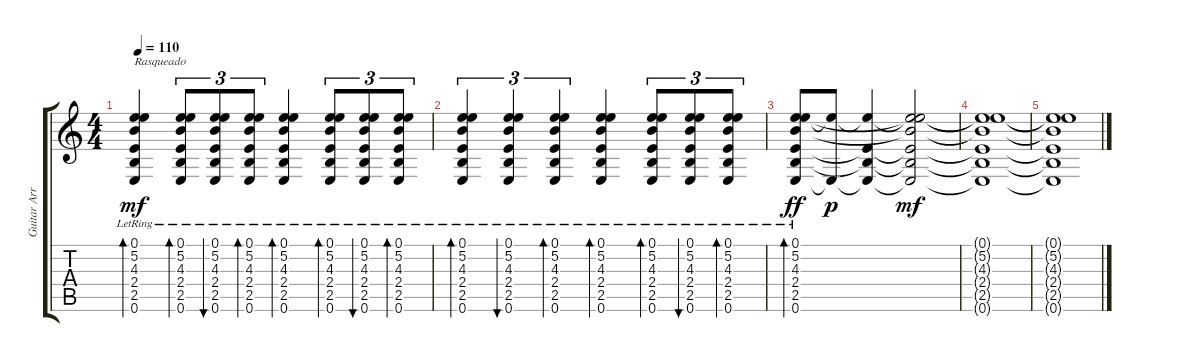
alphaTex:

\track ("Guitar Arrangement Track" "Guitar Arr") {instrument acousticguitarsteel}
\staff {score tabs}
\tuning (E4 B3 G3 D3 A2 E2) {hide}
\ts (4 4)
\tempo 110
\clef g2
\ks c
(0.1{lr} 5.2{lr} 4.3{lr} 2.4{lr} 2.5{lr} 0.6{lr}).4{bd 60 txt "Rasqueado" dy mf} (0.1{lr} 5.2{lr} 4.3{lr} 2.4{lr} 2.5{lr} 0.6{lr}).8{tu (3 2) bd 30} (0.1{lr} 5.2{lr} 4.3{lr} 2.4{lr} 2.5{lr} 0.6{lr}).8{tu (3 2) bu 30} (0.1{lr} 5.2{lr} 4.3{lr} 2.4{lr} 2.5{lr} 0.6{lr}).8{tu (3 2) bd 30} (0.1{lr} 5.2{lr} 4.3{lr} 2.4{lr} 2.5{lr} 0.6{lr}).4{bd 60} (0.1{lr} 5.2{lr} 4.3{lr} 2.4{lr} 2.5{lr} 0.6{lr}).8{tu (3 2) bd 30} (0.1{lr} 5.2{lr} 4.3{lr} 2.4{lr} 2.5{lr} 0.6{lr}).8{tu (3 2) bu 30} (0.1 5.2{lr} 4.3{lr} 2.4{lr} 2.5{lr} 0.6{lr}).8{tu (3 2) bd 30} |
(0.1{lr} 5.2{lr} 4.3{lr} 2.4{lr} 2.5{lr} 0.6{lr}).4{tu (3 2) bd 30} (0.1{lr} 5.2{lr} 4.3{lr} 2.4{lr} 2.5{lr} 0.6{lr}).4{tu (3 2) bu 30} (0.1{lr} 5.2{lr} 4.3{lr} 2.4{lr} 2.5{lr} 0.6{lr}).4{tu (3 2) bd 30} (0.1{lr} 5.2{lr} 4.3{lr} 2.4{lr} 2.5{lr} 0.6{lr}).4{bd 60} (0.1{lr} 5.2{lr} 4.3{lr} 2.4{lr} 2.5{lr} 0.6{lr}).8{tu (3 2) bd 30} (0.1{lr} 5.2{lr} 4.3{lr} 2.4{lr} 2.5{lr} 0.6{lr}).8{tu (3 2) bu 30} (0.1{lr} 5.2{lr} 4.3{lr} 2.4{lr} 2.5{lr} 0.6{lr}).8{tu (3 2) bd 30} |
(0.1{lr} 5.2{lr} 4.3{lr} 2.4{lr} 2.5{lr} 0.6{lr}).8{bd 480 dy ff} (0.1{t} 0.6{t}).8{dy p} (0.1{t} 2.4{t} 2.5{t} 0.6{t}).4 (0.1{t} 5.2{t} 4.3{t} 2.4{t} 2.5{t} 0.6{t}).2{dy mf} |
(0.1{t} 5.2{t} 4.3{t} 2.4{t} 2.5{t} 0.6{t}).1 |
(0.1{t} 5.2{t} 4.3{t} 2.4{t} 2.5{t} 0.6{t}).1
